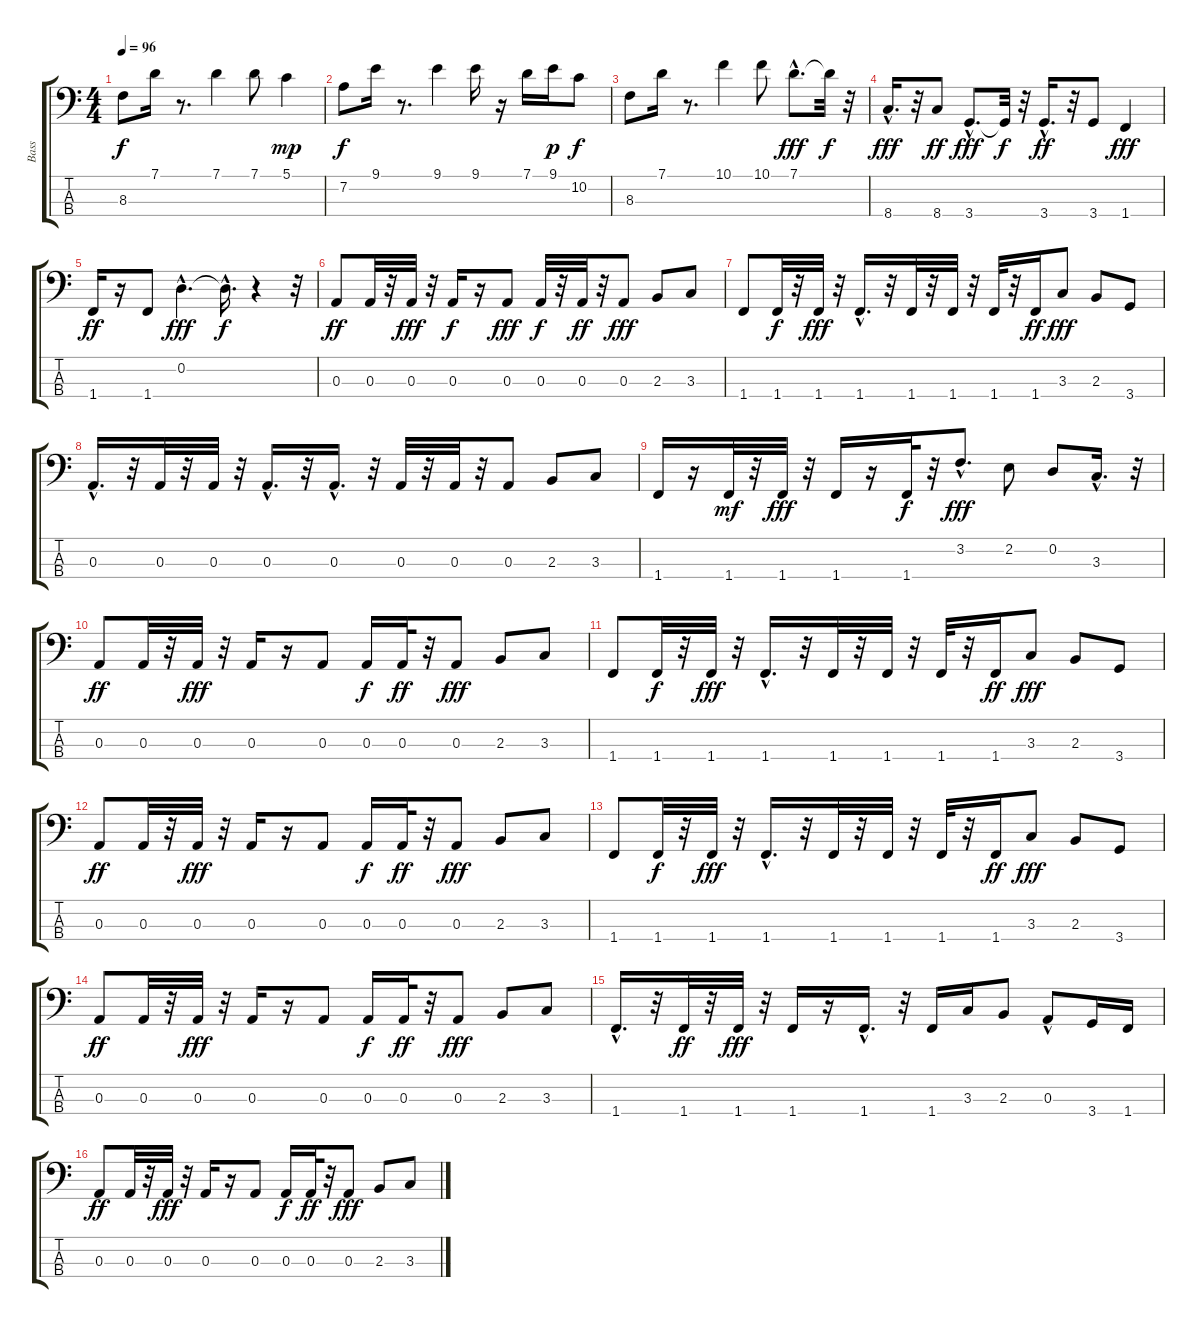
\track ("Bass" "Bass") {instrument acousticbass}
\staff {score tabs}
\tuning (G2 D2 A1 E1) {hide}
\ts (4 4)
\tempo 96
\clef f4
\ks c
8.3.8{dy f} 7.1.16 r.8{d} 7.1.4 7.1.8 5.1.4{dy mp} |
7.2.8{dy f} 9.1.16 r.8{d} 9.1.4 9.1.16 r.16 7.1.16 9.1.16{dy p} 10.2.8{dy f} |
8.3.8 7.1.16 r.8{d} 10.1.4 10.1.8 7.1{hac}.8{d dy fff} 7.1{t}.32{dy f} r.32 |
8.4{hac}.16{d dy fff} r.32 8.4.8{dy ff} 3.4{hac}.8{d dy fff} 3.4{t}.32{dy f} r.32 3.4{hac}.16{d dy ff} r.32 3.4.8 1.4.4{dy fff} |
1.4.16{dy ff} r.16 1.4.8 0.2{hac}.4{d dy fff} 0.2{hac t}.16{d dy f} r.4 r.32 |
0.3.8{dy ff} 0.3.32 r.32 0.3.32{dy fff} r.32 0.3.16{dy f} r.16 0.3.8{dy fff} 0.3.32{dy f} r.32 0.3.32{dy ff} r.32 0.3.8{dy fff} 2.3.8 3.3.8 |
1.4.8 1.4.32{dy f} r.32 1.4.32{dy fff} r.32 1.4{hac}.16{d} r.32 1.4.32 r.32 1.4.32 r.32 1.4.32 r.32 1.4.16{dy ff} 3.3.8{dy fff} 2.3.8 3.4.8 |
0.3{hac}.16{d} r.32 0.3.32 r.32 0.3.32 r.32 0.3{hac}.16{d} r.32 0.3{hac}.16{d} r.32 0.3.32 r.32 0.3.32 r.32 0.3.8 2.3.8 3.3.8 |
1.4.16 r.16 1.4.32{dy mf} r.32 1.4.32{dy fff} r.32 1.4.16 r.16 1.4.32{dy f} r.32 3.2{hac}.8{d dy fff} 2.2.8 0.2.8 3.3{hac}.16{d} r.32 |
0.3.8{dy ff} 0.3.32 r.32 0.3.32{dy fff} r.32 0.3.16 r.16 0.3.8 0.3.16{dy f} 0.3.32{dy ff} r.32 0.3.8{dy fff} 2.3.8 3.3.8 |
1.4.8 1.4.32{dy f} r.32 1.4.32{dy fff} r.32 1.4{hac}.16{d} r.32 1.4.32 r.32 1.4.32 r.32 1.4.32 r.32 1.4.16{dy ff} 3.3.8{dy fff} 2.3.8 3.4.8 |
0.3.8{dy ff} 0.3.32 r.32 0.3.32{dy fff} r.32 0.3.16 r.16 0.3.8 0.3.16{dy f} 0.3.32{dy ff} r.32 0.3.8{dy fff} 2.3.8 3.3.8 |
1.4.8 1.4.32{dy f} r.32 1.4.32{dy fff} r.32 1.4{hac}.16{d} r.32 1.4.32 r.32 1.4.32 r.32 1.4.32 r.32 1.4.16{dy ff} 3.3.8{dy fff} 2.3.8 3.4.8 |
0.3.8{dy ff} 0.3.32 r.32 0.3.32{dy fff} r.32 0.3.16 r.16 0.3.8 0.3.16{dy f} 0.3.32{dy ff} r.32 0.3.8{dy fff} 2.3.8 3.3.8 |
1.4{hac}.16{d} r.32 1.4.32{dy ff} r.32 1.4.32{dy fff} r.32 1.4.16 r.16 1.4{hac}.16{d} r.32 1.4.16 3.3.16 2.3.8 0.3{hac}.8 3.4.16 1.4.16 |
0.3.8{dy ff} 0.3.32 r.32 0.3.32{dy fff} r.32 0.3.16 r.16 0.3.8 0.3.16{dy f} 0.3.32{dy ff} r.32 0.3.8{dy fff} 2.3.8 3.3.8
